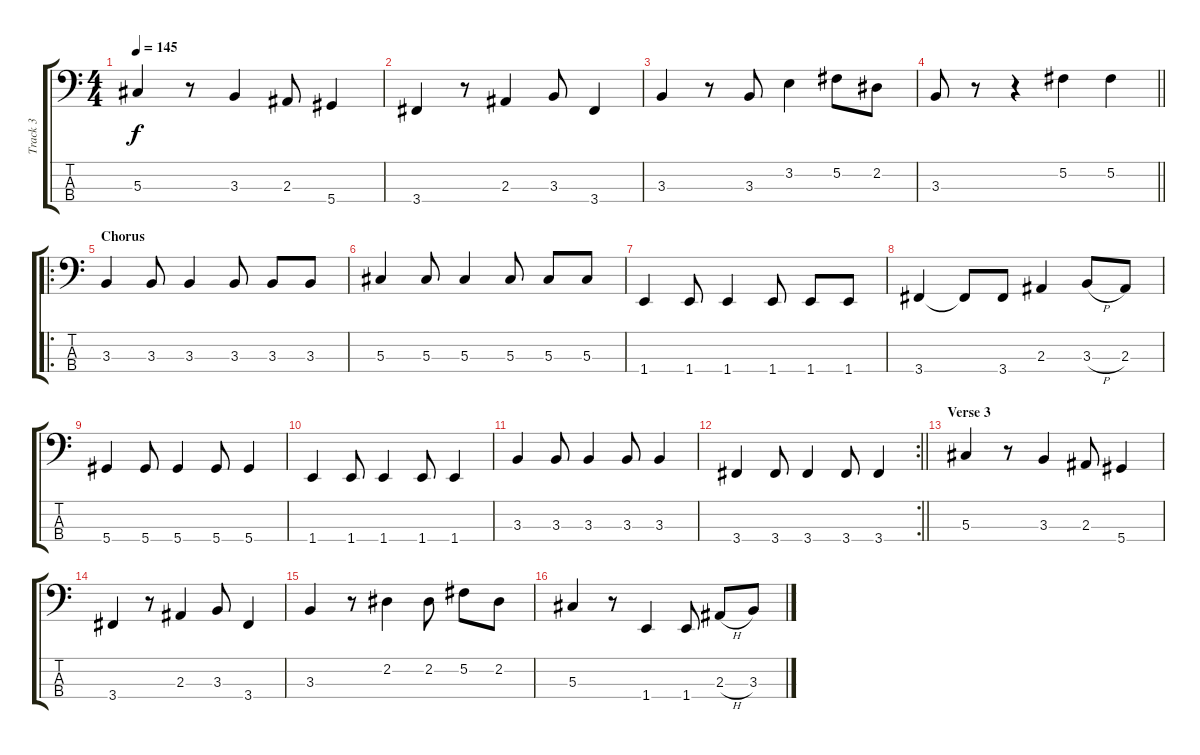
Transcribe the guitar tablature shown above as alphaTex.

\track ("Track 3" "Track 3") {instrument electricbassfinger}
\staff {score tabs}
\tuning (Gb2 Db2 Ab1 Eb1) {hide}
\ts (4 4)
\tempo 145
\clef f4
\ks c
5.3.4{dy f} r.8 3.3.4 2.3.8 5.4.4 |
3.4.4 r.8 2.3.4 3.3.8 3.4.4 |
3.3.4 r.8 3.3.8 3.2.4 5.2.8 2.2.8 |
\barLineRight lightlight
3.3.8 r.8 r.4 5.2.4 5.2.4 |
\ro
\section ("" "Chorus")
3.3.4 3.3.8 3.3.4 3.3.8 3.3.8 3.3.8 |
5.3.4 5.3.8 5.3.4 5.3.8 5.3.8 5.3.8 |
1.4.4 1.4.8 1.4.4 1.4.8 1.4.8 1.4.8 |
3.4.4 3.4{t}.8 3.4.8 2.3.4 3.3{h}.8 2.3.8 |
5.4.4 5.4.8 5.4.4 5.4.8 5.4.4 |
1.4.4 1.4.8 1.4.4 1.4.8 1.4.4 |
3.3.4 3.3.8 3.3.4 3.3.8 3.3.4 |
\rc 2
\barLineRight lightlight
3.4.4 3.4.8 3.4.4 3.4.8 3.4.4 |
\section ("" "Verse 3")
5.3.4 r.8 3.3.4 2.3.8 5.4.4 |
3.4.4 r.8 2.3.4 3.3.8 3.4.4 |
3.3.4 r.8 2.2.4 2.2.8 5.2.8 2.2.8 |
5.3.4 r.8 1.4.4 1.4.8 2.3{h}.8 3.3.8
